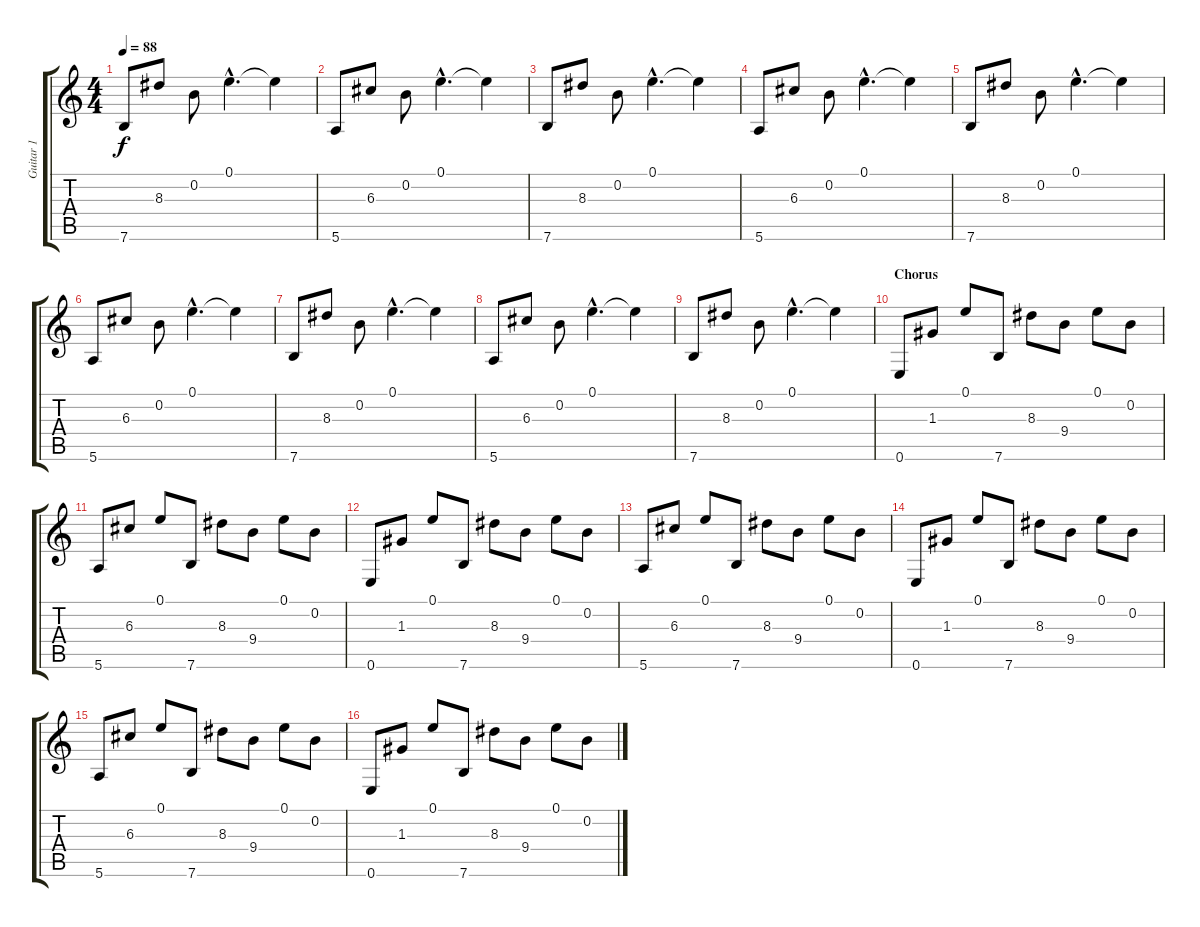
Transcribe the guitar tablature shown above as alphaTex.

\track ("Guitar 1" "Guitar 1") {instrument electricguitarjazz}
\staff {score tabs}
\tuning (E4 B3 G3 D3 A2 E2) {hide}
\ts (4 4)
\tempo 88
\clef g2
\ks c
7.6.8{dy f} 8.3.8 0.2.8 0.1{hac}.4{d} 0.1{t}.4 |
5.6.8 6.3.8 0.2.8 0.1{hac}.4{d} 0.1{t}.4 |
7.6.8 8.3.8 0.2.8 0.1{hac}.4{d} 0.1{t}.4 |
5.6.8 6.3.8 0.2.8 0.1{hac}.4{d} 0.1{t}.4 |
7.6.8 8.3.8 0.2.8 0.1{hac}.4{d} 0.1{t}.4 |
5.6.8 6.3.8 0.2.8 0.1{hac}.4{d} 0.1{t}.4 |
7.6.8 8.3.8 0.2.8 0.1{hac}.4{d} 0.1{t}.4 |
5.6.8 6.3.8 0.2.8 0.1{hac}.4{d} 0.1{t}.4 |
7.6.8{volume 4} 8.3.8 0.2.8 0.1{hac}.4{d} 0.1{t}.4 |
\section ("" "Chorus")
0.6.8{volume 10} 1.3.8 0.1.8 7.6.8 8.3.8 9.4.8 0.1.8 0.2.8 |
5.6.8 6.3.8 0.1.8 7.6.8 8.3.8 9.4.8 0.1.8 0.2.8 |
0.6.8 1.3.8 0.1.8 7.6.8 8.3.8 9.4.8 0.1.8 0.2.8 |
5.6.8 6.3.8 0.1.8 7.6.8 8.3.8 9.4.8 0.1.8 0.2.8 |
0.6.8 1.3.8 0.1.8 7.6.8 8.3.8 9.4.8 0.1.8 0.2.8 |
5.6.8 6.3.8 0.1.8 7.6.8 8.3.8 9.4.8 0.1.8 0.2.8 |
0.6.8 1.3.8 0.1.8 7.6.8 8.3.8 9.4.8 0.1.8 0.2.8
